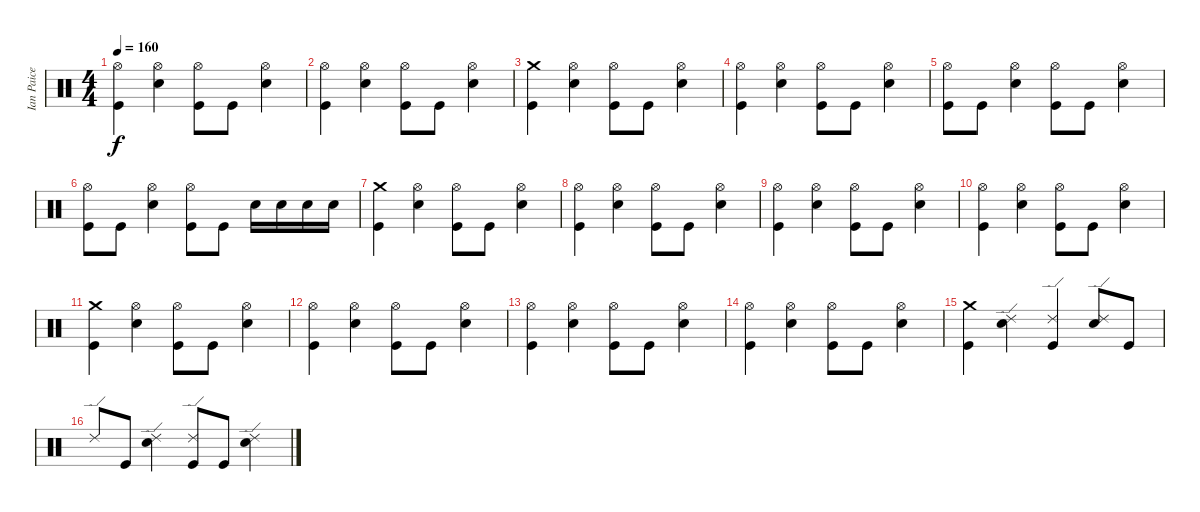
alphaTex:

\track ("Ian Paice" "Ian Paice") {instrument percussion}
\staff {score}
\articulation defaults
\ts (4 4)
\tempo 160
\clef neutral
\ks c
("Hi-Hat (open)" "Kick (hit)").4{dy f} ("Hi-Hat (open)" "Electric Snare (hit)").4 ("Hi-Hat (open)" "Kick (hit)").8 "Kick (hit)".8 ("Hi-Hat (open)" "Electric Snare (hit)").4 |
("Hi-Hat (open)" "Kick (hit)").4 ("Hi-Hat (open)" "Electric Snare (hit)").4 ("Hi-Hat (open)" "Kick (hit)").8 "Kick (hit)".8 ("Hi-Hat (open)" "Electric Snare (hit)").4 |
("Crash medium (hit)" "Kick (hit)").4 ("Hi-Hat (open)" "Electric Snare (hit)").4 ("Hi-Hat (open)" "Kick (hit)").8 "Kick (hit)".8 ("Hi-Hat (open)" "Electric Snare (hit)").4 |
("Hi-Hat (open)" "Kick (hit)").4 ("Hi-Hat (open)" "Electric Snare (hit)").4 ("Hi-Hat (open)" "Kick (hit)").8 "Kick (hit)".8 ("Hi-Hat (open)" "Electric Snare (hit)").4 |
("Hi-Hat (open)" "Kick (hit)").8 "Kick (hit)".8 ("Hi-Hat (open)" "Electric Snare (hit)").4 ("Hi-Hat (open)" "Kick (hit)").8 "Kick (hit)".8 ("Hi-Hat (open)" "Electric Snare (hit)").4 |
("Hi-Hat (open)" "Kick (hit)").8 "Kick (hit)".8 ("Hi-Hat (open)" "Electric Snare (hit)").4 ("Hi-Hat (open)" "Kick (hit)").8 "Kick (hit)".8 "Electric Snare (hit)".16 "Electric Snare (hit)".16 "Electric Snare (hit)".16 "Electric Snare (hit)".16 |
("Crash medium (hit)" "Kick (hit)").4 ("Hi-Hat (open)" "Electric Snare (hit)").4 ("Hi-Hat (open)" "Kick (hit)").8 "Kick (hit)".8 ("Hi-Hat (open)" "Electric Snare (hit)").4 |
("Hi-Hat (open)" "Kick (hit)").4 ("Hi-Hat (open)" "Electric Snare (hit)").4 ("Hi-Hat (open)" "Kick (hit)").8 "Kick (hit)".8 ("Hi-Hat (open)" "Electric Snare (hit)").4 |
("Hi-Hat (open)" "Kick (hit)").4 ("Hi-Hat (open)" "Electric Snare (hit)").4 ("Hi-Hat (open)" "Kick (hit)").8 "Kick (hit)".8 ("Hi-Hat (open)" "Electric Snare (hit)").4 |
("Hi-Hat (open)" "Kick (hit)").4 ("Hi-Hat (open)" "Electric Snare (hit)").4 ("Hi-Hat (open)" "Kick (hit)").8 "Kick (hit)".8 ("Hi-Hat (open)" "Electric Snare (hit)").4 |
("Crash medium (hit)" "Kick (hit)").4 ("Hi-Hat (open)" "Electric Snare (hit)").4 ("Hi-Hat (open)" "Kick (hit)").8 "Kick (hit)".8 ("Hi-Hat (open)" "Electric Snare (hit)").4 |
("Hi-Hat (open)" "Kick (hit)").4 ("Hi-Hat (open)" "Electric Snare (hit)").4 ("Hi-Hat (open)" "Kick (hit)").8 "Kick (hit)".8 ("Hi-Hat (open)" "Electric Snare (hit)").4 |
("Hi-Hat (open)" "Kick (hit)").4 ("Hi-Hat (open)" "Electric Snare (hit)").4 ("Hi-Hat (open)" "Kick (hit)").8 "Kick (hit)".8 ("Hi-Hat (open)" "Electric Snare (hit)").4 |
("Hi-Hat (open)" "Kick (hit)").4 ("Hi-Hat (open)" "Electric Snare (hit)").4 ("Hi-Hat (open)" "Kick (hit)").8 "Kick (hit)".8 ("Hi-Hat (open)" "Electric Snare (hit)").4 |
("Crash medium (hit)" "Kick (hit)").4 ("Ride (edge) 2" "Snare (hit) 2").4 ("Ride (edge) 2" "Kick (hit)").4 ("Ride (edge) 2" "Snare (hit) 2").8 "Kick (hit)".8 |
"Ride (edge) 2".8 "Kick (hit)".8 ("Ride (edge) 2" "Snare (hit) 2").4 ("Ride (edge) 2" "Kick (hit)").8 "Kick (hit)".8 ("Ride (edge) 2" "Snare (hit) 2").4
